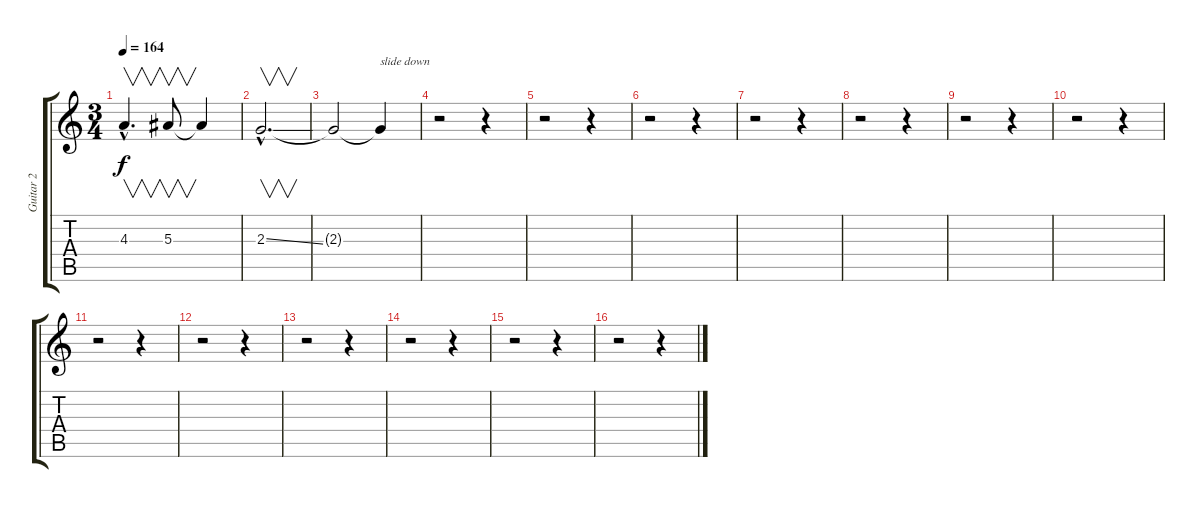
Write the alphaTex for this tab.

\track ("Guitar 2" "Guitar 2") {instrument distortionguitar}
\staff {score tabs}
\tuning (D4 A3 F3 C3 G2 D2) {hide}
\ts (3 4)
\tempo 164
\clef g2
\ks c
4.3{hac}.4{v d dy f} 5.3.8{v} 5.3{t}.4 |
2.3{ss hac}.2{v d} |
2.3{t}.2 2.3{t}.4{txt "slide down"} |
r.2 r.4 |
r.2 r.4 |
r.2 r.4 |
r.2 r.4 |
r.2 r.4 |
r.2 r.4 |
r.2 r.4 |
r.2 r.4 |
r.2 r.4 |
r.2 r.4 |
r.2 r.4 |
r.2 r.4 |
r.2 r.4
